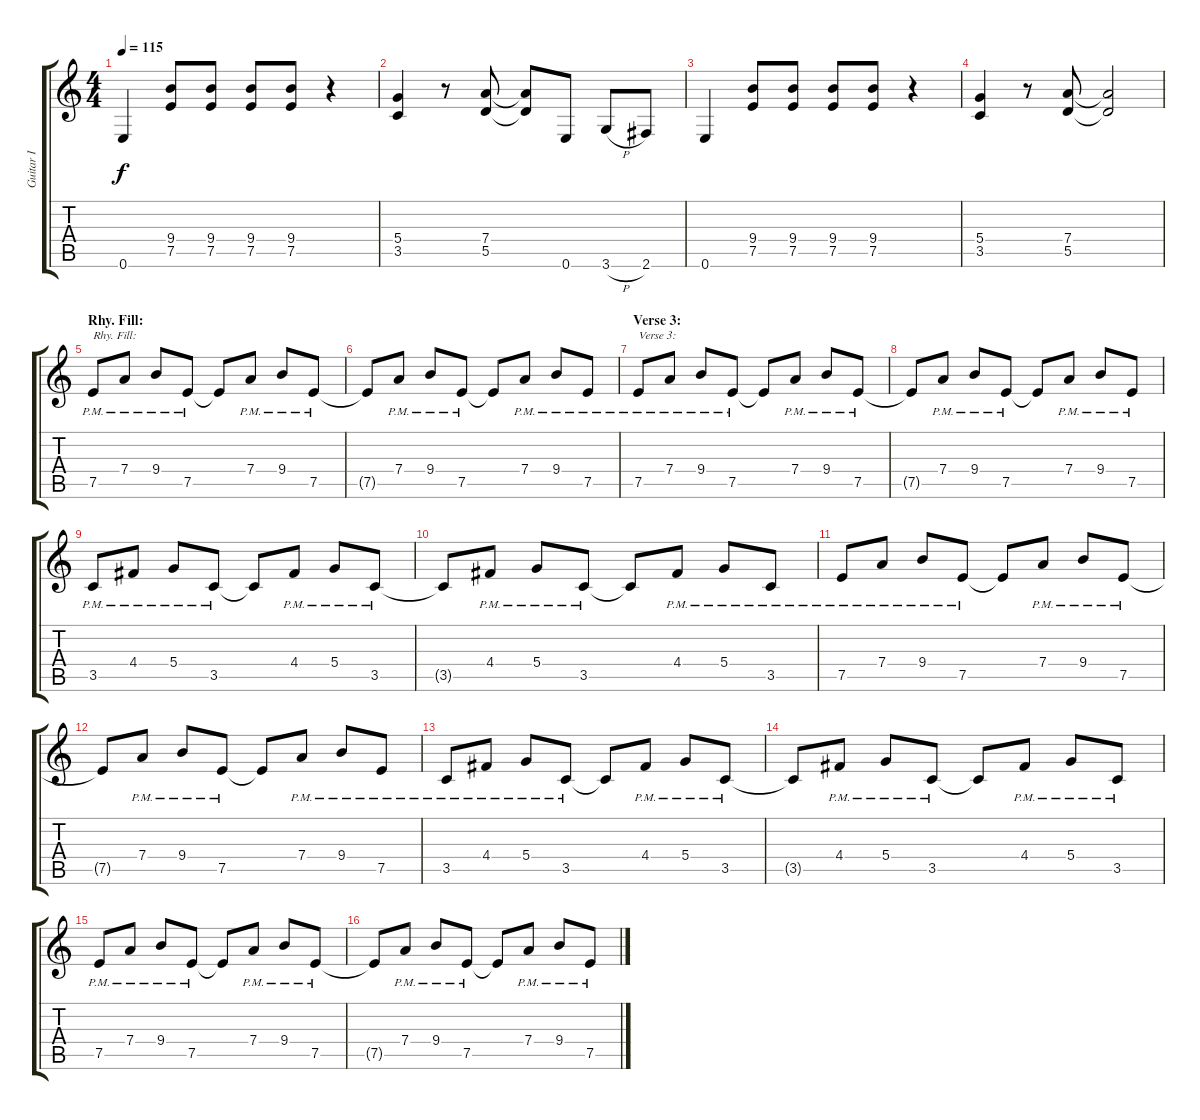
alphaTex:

\track ("Guitar I" "Guitar I") {instrument distortionguitar}
\staff {score tabs}
\tuning (E4 B3 G3 D3 A2 E2) {hide}
\ts (4 4)
\tempo 115
\clef g2
\ks c
0.6.4{dy f} (9.4 7.5).8 (9.4 7.5).8 (9.4 7.5).8 (9.4 7.5).8 r.4 |
(5.4 3.5).4 r.8 (7.4 5.5).8 (7.4{t} 5.5{t}).8 0.6.8 3.6{h}.8 2.6.8 |
0.6.4 (9.4 7.5).8 (9.4 7.5).8 (9.4 7.5).8 (9.4 7.5).8 r.4 |
(5.4 3.5).4 r.8 (7.4 5.5).8 (7.4{t} 5.5{t}).2 |
\section ("" "Rhy. Fill:")
7.5{pm}.8{txt "Rhy. Fill:" instrument electricguitarmuted} 7.4{pm}.8 9.4{pm}.8 7.5{pm}.8 7.5{t}.8 7.4{pm}.8 9.4{pm}.8 7.5{pm}.8 |
7.5{t}.8 7.4{pm}.8 9.4{pm}.8 7.5{pm}.8 7.5{t}.8 7.4{pm}.8 9.4{pm}.8 7.5{pm}.8 |
\section ("" "Verse 3:")
7.5{pm}.8{txt "Verse 3:"} 7.4{pm}.8 9.4{pm}.8 7.5{pm}.8 7.5{t}.8 7.4{pm}.8 9.4{pm}.8 7.5{pm}.8 |
7.5{t}.8 7.4{pm}.8 9.4{pm}.8 7.5{pm}.8 7.5{t}.8 7.4{pm}.8 9.4{pm}.8 7.5{pm}.8 |
3.5{pm}.8 4.4{pm}.8 5.4{pm}.8 3.5{pm}.8 3.5{t}.8 4.4{pm}.8 5.4{pm}.8 3.5{pm}.8 |
3.5{t}.8 4.4{pm}.8 5.4{pm}.8 3.5{pm}.8 3.5{t}.8 4.4{pm}.8 5.4{pm}.8 3.5{pm}.8 |
7.5{pm}.8 7.4{pm}.8 9.4{pm}.8 7.5{pm}.8 7.5{t}.8 7.4{pm}.8 9.4{pm}.8 7.5{pm}.8 |
7.5{t}.8 7.4{pm}.8 9.4{pm}.8 7.5{pm}.8 7.5{t}.8 7.4{pm}.8 9.4{pm}.8 7.5{pm}.8 |
3.5{pm}.8 4.4{pm}.8 5.4{pm}.8 3.5{pm}.8 3.5{t}.8 4.4{pm}.8 5.4{pm}.8 3.5{pm}.8 |
3.5{t}.8 4.4{pm}.8 5.4{pm}.8 3.5{pm}.8 3.5{t}.8 4.4{pm}.8 5.4{pm}.8 3.5{pm}.8 |
7.5{pm}.8 7.4{pm}.8 9.4{pm}.8 7.5{pm}.8 7.5{t}.8 7.4{pm}.8 9.4{pm}.8 7.5{pm}.8 |
7.5{t}.8 7.4{pm}.8 9.4{pm}.8 7.5{pm}.8 7.5{t}.8 7.4{pm}.8 9.4{pm}.8 7.5{pm}.8
